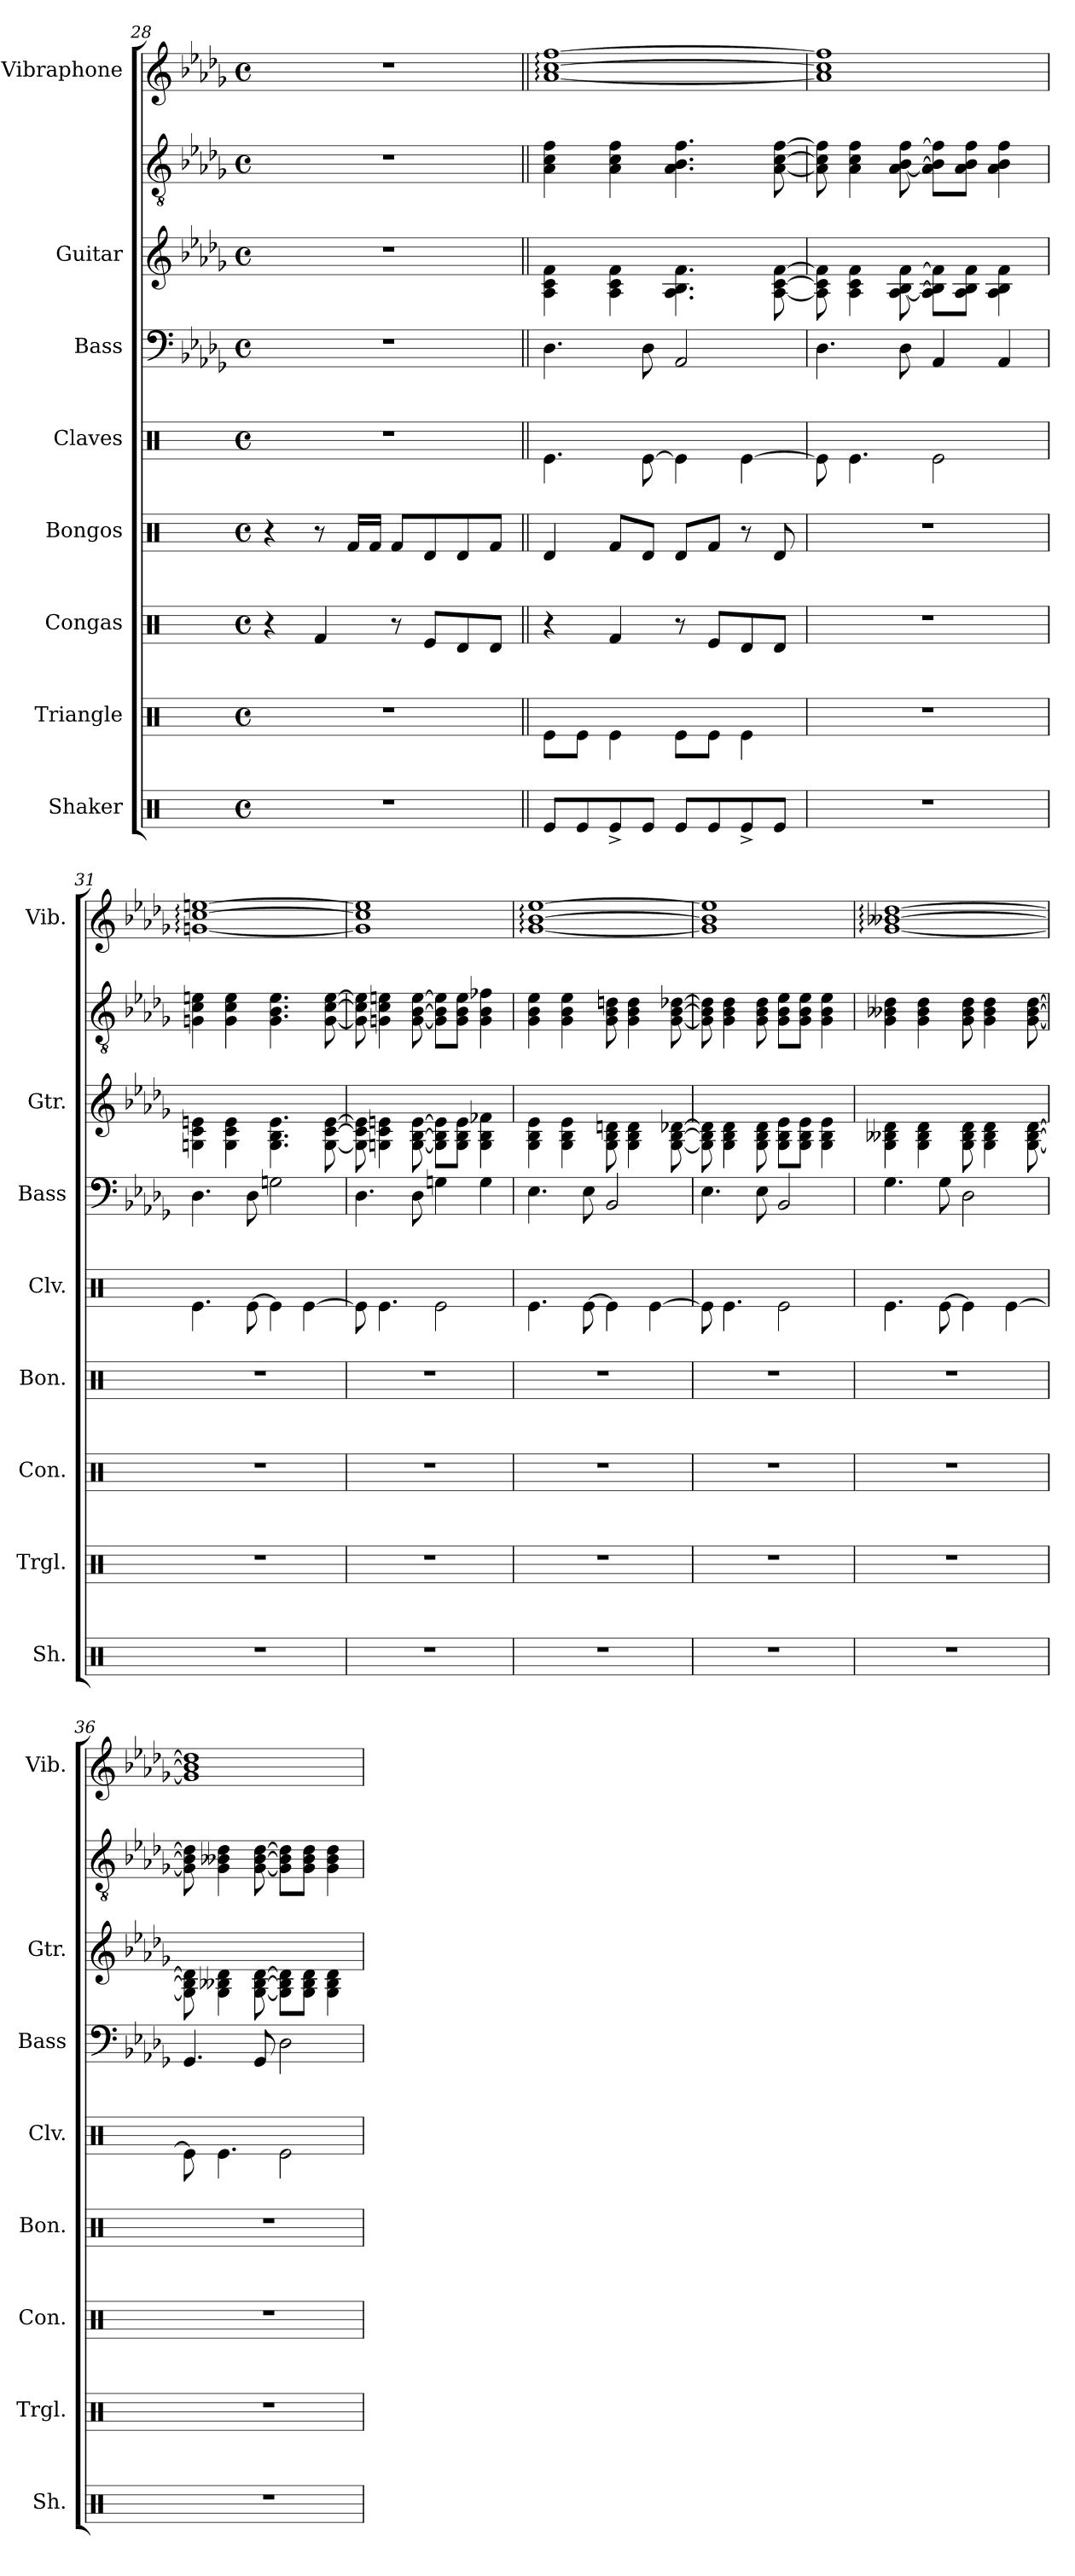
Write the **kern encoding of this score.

**kern	**kern	**kern	**kern	**kern	**kern	**kern	**kern	**kern
*part8	*part7	*part6	*part5	*part4	*part3	*part2	*part2	*part1
*staff9	*staff8	*staff7	*staff6	*staff5	*staff4	*staff3	*staff2	*staff1
*I"Shaker	*I"Triangle	*I"Congas	*I"Bongos	*I"Claves	*I"Bass	*I"Guitar	*	*I"Vibraphone
*I'Sh.	*I'Trgl.	*I'Con.	*I'Bon.	*I'Clv.	*I'Bass	*I'Gtr.	*	*I'Vib.
!!LO:PB:g=z
*clefX	*clefX	*clefX	*clefX	*clefX	*clefF4	*	*clefGv2	*clefG2
*	*	*	*	*	*ITrd7c12	*	*	*
*k[]	*k[]	*k[]	*k[]	*k[]	*k[b-e-a-d-g-]	*k[b-e-a-d-g-]	*k[b-e-a-d-g-]	*k[b-e-a-d-g-]
*M4/4	*M4/4	*M4/4	*M4/4	*M4/4	*M4/4	*M4/4	*M4/4	*M4/4
*met(c)	*met(c)	*met(c)	*met(c)	*met(c)	*met(c)	*met(c)	*met(c)	*met(c)
=28	=28	=28	=28	=28	=28	=28	=28	=28
1r	1r	4r	4r	1r	1r	1r	1r	1r
.	.	4Rf/	8r	.	.	.	.	.
.	.	.	16Rf/LL	.	.	.	.	.
.	.	.	16Rf/JJ	.	.	.	.	.
.	.	8r	8Rf/L	.	.	.	.	.
.	.	8Re/L	8Rd/	.	.	.	.	.
.	.	8Rd/	8Rd/	.	.	.	.	.
.	.	8Rd/J	8Rf/J	.	.	.	.	.
=29||	=29||	=29||	=29||	=29||	=29||	=29||	=29||	=29||
8Re/L	8Re\L	4r	4Rd/	4.Re\	4.DD-\	4A-\ 4c\ 4f\	4A-\ 4c\ 4f\	[1a-: [1cc: [1ff:
8Re/	8Re\J	.	.	.	.	.	.	.
8Re^/	4Re\	4Rf/	8Rf/L	.	.	4A-\ 4c\ 4f\	4A-\ 4c\ 4f\	.
8Re/J	.	.	8Rd/J	[8Re\	8DD-\	.	.	.
8Re/L	8Re\L	8r	8Rd/L	4Re\]	2AAA-/	4.A-\ 4.B-\ 4.f\	4.A-\ 4.B-\ 4.f\	.
8Re/	8Re\J	8Re/L	8Rf/J	.	.	.	.	.
8Re^/	4Re\	8Rd/	8r	[4Re\	.	.	.	.
8Re/J	.	8Rd/J	8Rd/	.	.	[8A-\ [8c\ [8f\	[8A-\ [8c\ [8f\	.
=30	=30	=30	=30	=30	=30	=30	=30	=30
1r	1r	1r	1r	8Re\]	4.DD-\	8A-\] 8c\] 8f\]	8A-\] 8c\] 8f\]	1a-] 1cc] 1ff]
.	.	.	.	4.Re\	.	4A-\ 4c\ 4f\	4A-\ 4c\ 4f\	.
.	.	.	.	.	8DD-\	[8A-\ [8B-\ [8f\	[8A-\ [8B-\ [8f\	.
.	.	.	.	2Re\	4AAA-/	8A-\] 8B-\] 8f\]L	8A-\] 8B-\] 8f\]L	.
.	.	.	.	.	.	8A-\ 8B-\ 8f\J	8A-\ 8B-\ 8f\J	.
.	.	.	.	.	4AAA-/	4A-\ 4B-\ 4f\	4A-\ 4B-\ 4f\	.
=31	=31	=31	=31	=31	=31	=31	=31	=31
1r	1r	1r	1r	4.Re\	4.DD-\	4Gn\ 4c\ 4en\	4Gn\ 4c\ 4en\	[1gn: [1cc: [1een:
.	.	.	.	.	.	4G\ 4c\ 4e\	4G\ 4c\ 4e\	.
.	.	.	.	[8Re\	8DD-\	.	.	.
.	.	.	.	4Re\]	2GGn\	4.G\ 4.B-\ 4.e\	4.G\ 4.B-\ 4.e\	.
.	.	.	.	[4Re\	.	.	.	.
.	.	.	.	.	.	[8G\ [8c\ [8e\	[8G\ [8c\ [8e\	.
!!LO:PB:g=z
=32	=32	=32	=32	=32	=32	=32	=32	=32
1r	1r	1r	1r	8Re\]	4.DD-\	8G\] 8c\] 8e\]	8G\] 8c\] 8e\]	1g] 1cc] 1ee]
.	.	.	.	4.Re\	.	4Gn\ 4c\ 4en\	4Gn\ 4c\ 4en\	.
.	.	.	.	.	8DD-\	[8G\ [8B-\ [8e\	[8G\ [8B-\ [8e\	.
.	.	.	.	2Re\	4GGn\	8G\] 8B-\] 8e\]L	8G\] 8B-\] 8e\]L	.
.	.	.	.	.	.	8G\ 8B-\ 8e\J	8G\ 8B-\ 8e\J	.
.	.	.	.	.	4GG\	4G\ 4B-\ 4f-X\	4G\ 4B-\ 4f-X\	.
=33	=33	=33	=33	=33	=33	=33	=33	=33
1r	1r	1r	1r	4.Re\	4.EE-\	4G-\ 4B-\ 4e-\	4G-\ 4B-\ 4e-\	[1g-: [1b-: [1ee-:
.	.	.	.	.	.	4G-\ 4B-\ 4e-\	4G-\ 4B-\ 4e-\	.
.	.	.	.	[8Re\	8EE-\	.	.	.
.	.	.	.	4Re\]	2BBB-/	8G-\ 8B-\ 8dn\	8G-\ 8B-\ 8dn\	.
.	.	.	.	.	.	4G-\ 4B-\ 4d\	4G-\ 4B-\ 4d\	.
.	.	.	.	[4Re\	.	.	.	.
.	.	.	.	.	.	[8G-\ [8B-\ [8d-X\	[8G-\ [8B-\ [8d-X\	.
=34	=34	=34	=34	=34	=34	=34	=34	=34
1r	1r	1r	1r	8Re\]	4.EE-\	8G-\] 8B-\] 8d-\]	8G-\] 8B-\] 8d-\]	1g-] 1b-] 1ee-]
.	.	.	.	4.Re\	.	4G-\ 4B-\ 4d-\	4G-\ 4B-\ 4d-\	.
.	.	.	.	.	8EE-\	8G-\ 8B-\ 8d-\	8G-\ 8B-\ 8d-\	.
.	.	.	.	2Re\	2BBB-/	8G-\ 8B-\ 8e-\L	8G-\ 8B-\ 8e-\L	.
.	.	.	.	.	.	8G-\ 8B-\ 8e-\J	8G-\ 8B-\ 8e-\J	.
.	.	.	.	.	.	4G-\ 4B-\ 4e-\	4G-\ 4B-\ 4e-\	.
=35	=35	=35	=35	=35	=35	=35	=35	=35
1r	1r	1r	1r	4.Re\	4.GG-\	4G-\ 4B--X\ 4d-\	4G-\ 4B--X\ 4d-\	[1g-: [1b--X: [1dd-:
.	.	.	.	.	.	4G-\ 4B--\ 4d-\	4G-\ 4B--\ 4d-\	.
.	.	.	.	[8Re\	8GG-\	.	.	.
.	.	.	.	4Re\]	2DD-\	8G-\ 8B--\ 8d-\	8G-\ 8B--\ 8d-\	.
.	.	.	.	.	.	4G-\ 4B--\ 4d-\	4G-\ 4B--\ 4d-\	.
.	.	.	.	[4Re\	.	.	.	.
.	.	.	.	.	.	[8G-\ [8B--\ [8d-\	[8G-\ [8B--\ [8d-\	.
!!LO:PB:g=z
=36	=36	=36	=36	=36	=36	=36	=36	=36
1r	1r	1r	1r	8Re\]	4.GGG-/	8G-\] 8B--\] 8d-\]	8G-\] 8B--\] 8d-\]	1g-] 1b--] 1dd-]
.	.	.	.	4.Re\	.	4G-\ 4B--X\ 4d-\	4G-\ 4B--X\ 4d-\	.
.	.	.	.	.	8GGG-/	[8G-\ [8B--\ [8d-\	[8G-\ [8B--\ [8d-\	.
.	.	.	.	2Re\	2DD-\	8G-\] 8B--\] 8d-\]L	8G-\] 8B--\] 8d-\]L	.
.	.	.	.	.	.	8G-\ 8B--\ 8d-\J	8G-\ 8B--\ 8d-\J	.
.	.	.	.	.	.	4G-\ 4B--\ 4d-\	4G-\ 4B--\ 4d-\	.
=	=	=	=	=	=	=	=	=
*-	*-	*-	*-	*-	*-	*-	*-	*-
